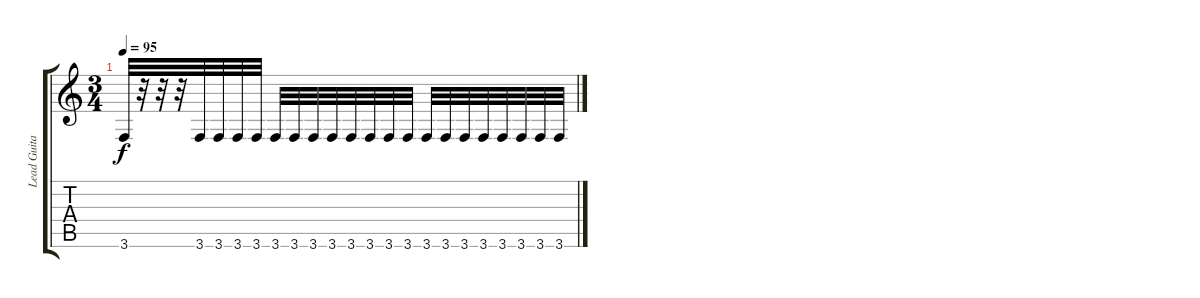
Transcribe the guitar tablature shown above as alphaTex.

\track ("Lead Guitar - Christian Andreu" "Lead Guita") {instrument overdrivenguitar}
\staff {score tabs}
\tuning (D4 A3 F3 C3 G2 D2) {hide}
\ts (3 4)
\tempo 95
\clef g2
\ks c
3.6.32{dy f} r.32 r.32 r.32 3.6.32 3.6.32 3.6.32 3.6.32 3.6.32 3.6.32 3.6.32 3.6.32 3.6.32 3.6.32 3.6.32 3.6.32 3.6.32 3.6.32 3.6.32 3.6.32 3.6.32 3.6.32 3.6.32 3.6.32
